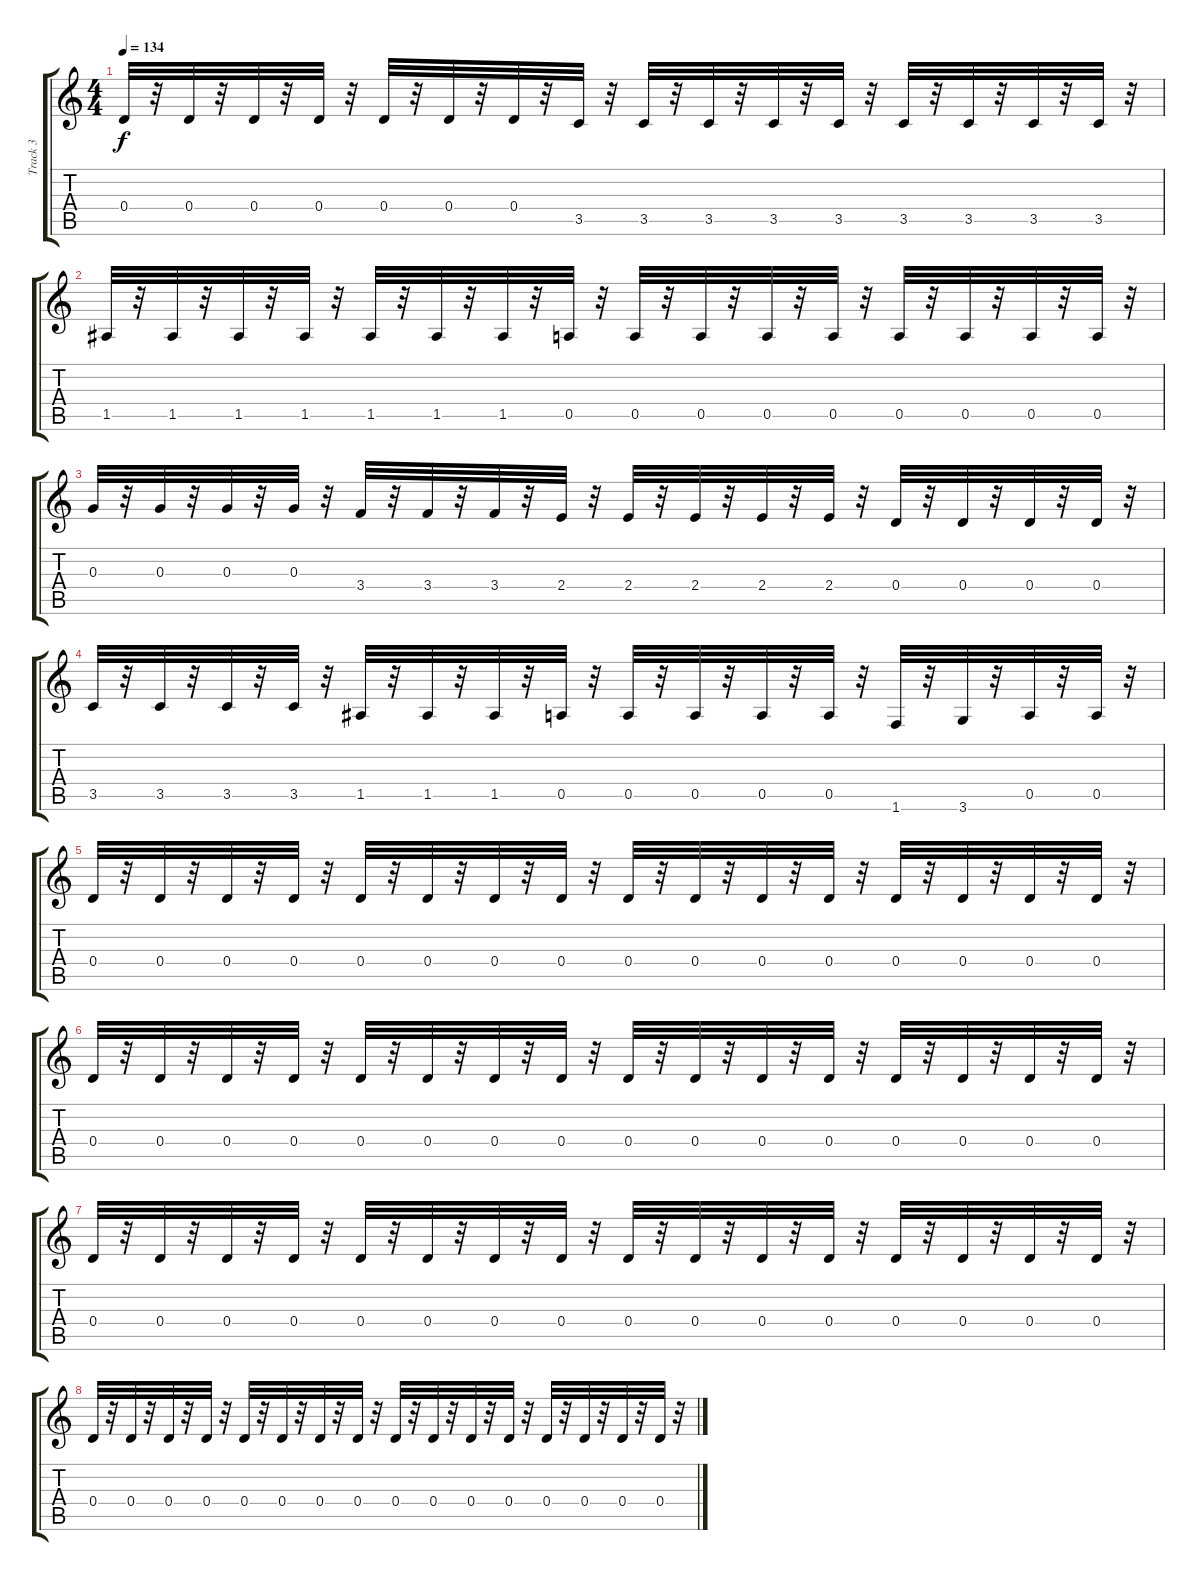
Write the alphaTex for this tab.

\track ("Track 3" "Track 3") {instrument distortionguitar}
\staff {score tabs}
\tuning (E4 B3 G3 D3 A2 E2) {hide}
\ts (4 4)
\tempo 134
\clef g2
\ks c
0.4.32{dy f} r.32 0.4.32 r.32 0.4.32 r.32 0.4.32 r.32 0.4.32 r.32 0.4.32 r.32 0.4.32 r.32 3.5.32 r.32 3.5.32 r.32 3.5.32 r.32 3.5.32 r.32 3.5.32 r.32 3.5.32 r.32 3.5.32 r.32 3.5.32 r.32 3.5.32 r.32 |
1.5.32 r.32 1.5.32 r.32 1.5.32 r.32 1.5.32 r.32 1.5.32 r.32 1.5.32 r.32 1.5.32 r.32 0.5.32 r.32 0.5.32 r.32 0.5.32 r.32 0.5.32 r.32 0.5.32 r.32 0.5.32 r.32 0.5.32 r.32 0.5.32 r.32 0.5.32 r.32 |
0.3.32 r.32 0.3.32 r.32 0.3.32 r.32 0.3.32 r.32 3.4.32 r.32 3.4.32 r.32 3.4.32 r.32 2.4.32 r.32 2.4.32 r.32 2.4.32 r.32 2.4.32 r.32 2.4.32 r.32 0.4.32 r.32 0.4.32 r.32 0.4.32 r.32 0.4.32 r.32 |
3.5.32 r.32 3.5.32 r.32 3.5.32 r.32 3.5.32 r.32 1.5.32 r.32 1.5.32 r.32 1.5.32 r.32 0.5.32 r.32 0.5.32 r.32 0.5.32 r.32 0.5.32 r.32 0.5.32 r.32 1.6.32 r.32 3.6.32 r.32 0.5.32 r.32 0.5.32 r.32 |
0.4.32 r.32 0.4.32 r.32 0.4.32 r.32 0.4.32 r.32 0.4.32 r.32 0.4.32 r.32 0.4.32 r.32 0.4.32 r.32 0.4.32 r.32 0.4.32 r.32 0.4.32 r.32 0.4.32 r.32 0.4.32 r.32 0.4.32 r.32 0.4.32 r.32 0.4.32 r.32 |
0.4.32 r.32 0.4.32 r.32 0.4.32 r.32 0.4.32 r.32 0.4.32 r.32 0.4.32 r.32 0.4.32 r.32 0.4.32 r.32 0.4.32 r.32 0.4.32 r.32 0.4.32 r.32 0.4.32 r.32 0.4.32 r.32 0.4.32 r.32 0.4.32 r.32 0.4.32 r.32 |
0.4.32 r.32 0.4.32 r.32 0.4.32 r.32 0.4.32 r.32 0.4.32 r.32 0.4.32 r.32 0.4.32 r.32 0.4.32 r.32 0.4.32 r.32 0.4.32 r.32 0.4.32 r.32 0.4.32 r.32 0.4.32 r.32 0.4.32 r.32 0.4.32 r.32 0.4.32 r.32 |
0.4.32 r.32 0.4.32 r.32 0.4.32 r.32 0.4.32 r.32 0.4.32 r.32 0.4.32 r.32 0.4.32 r.32 0.4.32 r.32 0.4.32 r.32 0.4.32 r.32 0.4.32 r.32 0.4.32 r.32 0.4.32 r.32 0.4.32 r.32 0.4.32 r.32 0.4.32 r.32
